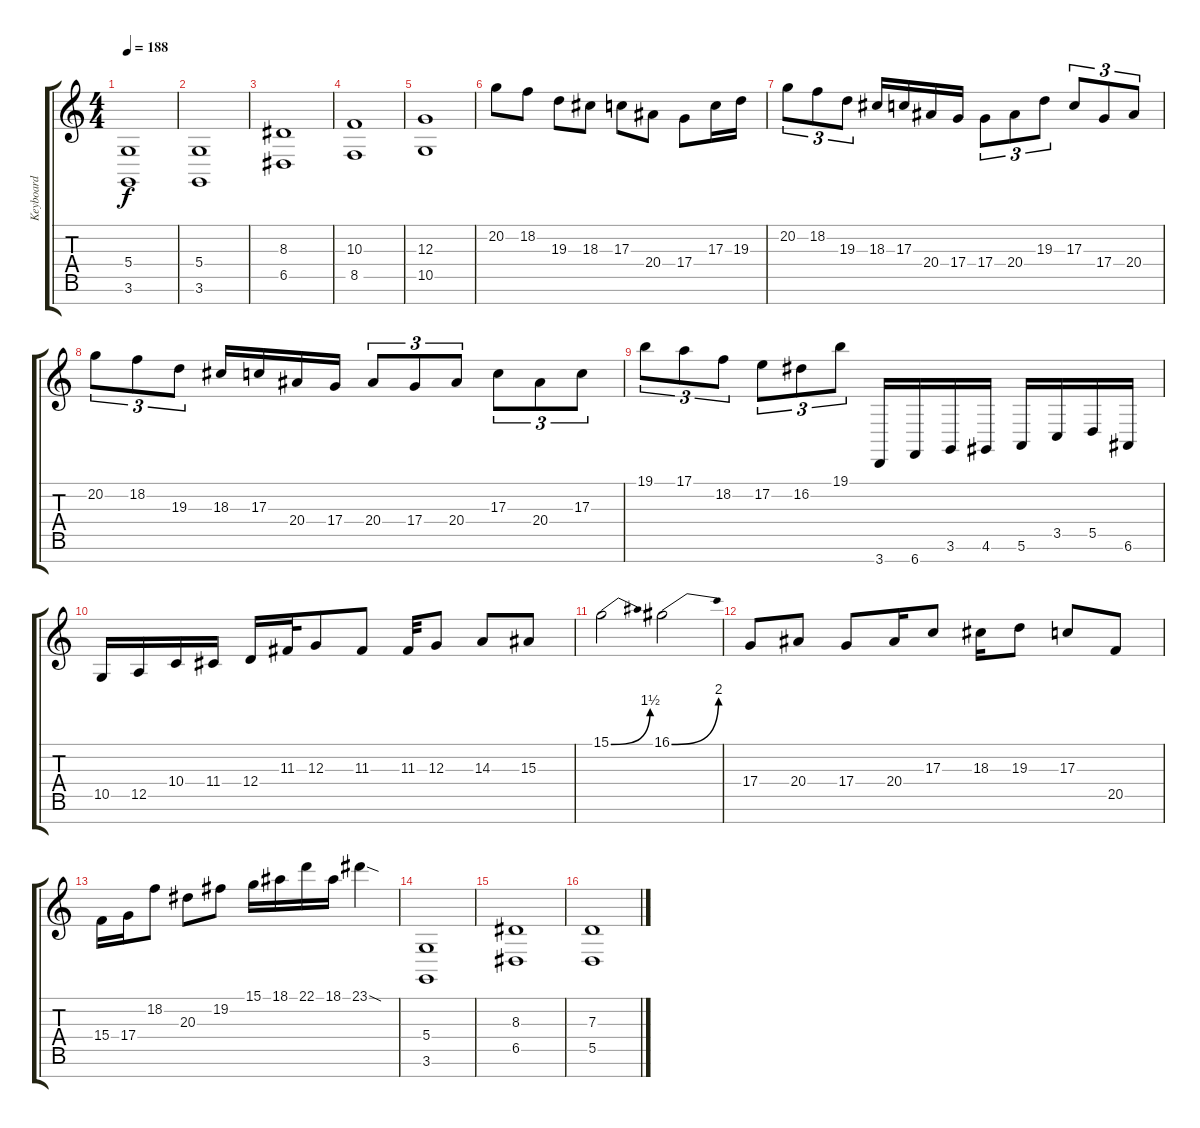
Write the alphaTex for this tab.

\track ("Keyboard" "Keyboard") {instrument brightacousticpiano}
\staff {score tabs}
\tuning (E4 B3 G3 D3 A2 E2 B1) {hide}
\ts (4 4)
\tempo 188
\clef g2
\ks c
(5.4 3.6).1{dy f} |
(5.4 3.6).1 |
(8.3 6.5).1 |
(10.3 8.5).1 |
(12.3 10.5).1 |
20.2.8{volume 16} 18.2.8 19.3.8 18.3.8 17.3.8 20.4.8 17.4.8 17.3.16 19.3.16 |
20.2.8{tu (3 2)} 18.2.8{tu (3 2)} 19.3.8{tu (3 2)} 18.3.16 17.3.16 20.4.16 17.4.16 17.4.8{tu (3 2)} 20.4.8{tu (3 2)} 19.3.8{tu (3 2)} 17.3.8{tu (3 2)} 17.4.8{tu (3 2)} 20.4.8{tu (3 2)} |
20.2.8{tu (3 2)} 18.2.8{tu (3 2)} 19.3.8{tu (3 2)} 18.3.16 17.3.16 20.4.16 17.4.16 20.4.8{tu (3 2)} 17.4.8{tu (3 2)} 20.4.8{tu (3 2)} 17.3.8{tu (3 2)} 20.4.8{tu (3 2)} 17.3.8{tu (3 2)} |
19.1.8{tu (3 2)} 17.1.8{tu (3 2)} 18.2.8{tu (3 2)} 17.2.8{tu (3 2)} 16.2.8{tu (3 2)} 19.1.8{tu (3 2)} 3.7.16 6.7.16 3.6.16 4.6.16 5.6.16 3.5.16 5.5.16 6.6.16 |
10.5.16 12.5.16 10.4.16 11.4.16 12.4.16 11.3.32 12.3.8 11.3.8 11.3.32 12.3.8 14.3.8 15.3.8 |
15.1{be (bend 0 0 60 6)}.2 16.1{be (bend 0 0 60 8)}.2 |
17.4.8 20.4.8 17.4.8 20.4.16 17.3.8 18.3.16 19.3.8 17.3.8 20.5.8 |
15.4.16 17.4.16 18.2.8 20.3.8 19.2.8 15.1.16 18.1.16 22.1.16 18.1.16 23.1{sod}.4 |
(5.4 3.6).1{volume 12} |
(8.3 6.5).1 |
(7.3 5.5).1
